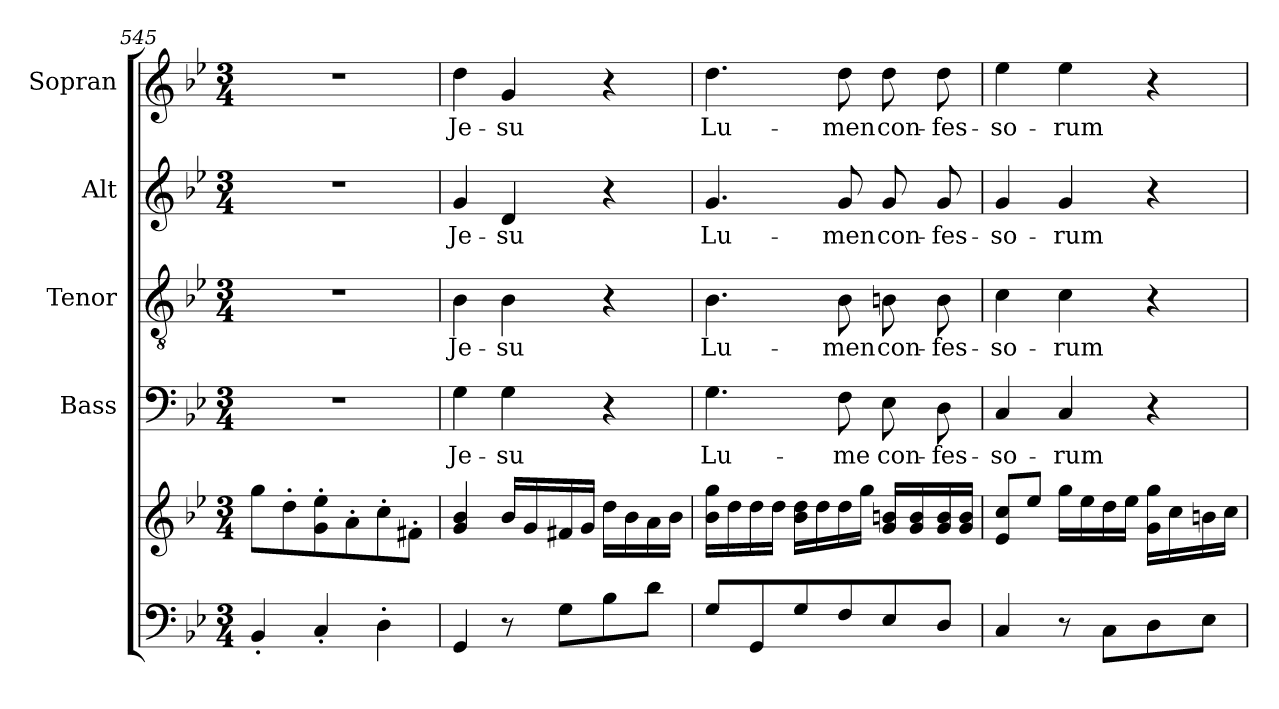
**kern	**kern	**kern	**text	**kern	**text	**kern	**text	**kern	**text
*part5	*part5	*part4	*part4	*part3	*part3	*part2	*part2	*part1	*part1
*staff6	*staff5	*staff4	*staff4	*staff3	*staff3	*staff2	*staff2	*staff1	*staff1
*	*	*I"Bass	*	*I"Tenor	*	*I"Alt	*	*I"Sopran	*
*	*	*I'B.	*	*I'T.	*	*I'A.	*	*I'S.	*
!!LO:LB:g=z
*clefF4	*clefG2	*clefF4	*	*clefGv2	*	*clefG2	*	*clefG2	*
*k[b-e-]	*k[b-e-]	*k[b-e-]	*	*k[b-e-]	*	*k[b-e-]	*	*k[b-e-]	*
*B-:	*B-:	*B-:	*	*B-:	*	*B-:	*	*B-:	*
*M3/4	*M3/4	*M3/4	*	*M3/4	*	*M3/4	*	*M3/4	*
=545	=545	=545	=545	=545	=545	=545	=545	=545	=545
4BB-'</	8gg\L	2.r	.	2.r	.	2.r	.	2.r	.
.	8dd'>\	.	.	.	.	.	.	.	.
4C'</	8g\'> 8ee-\'>	.	.	.	.	.	.	.	.
.	8a'>\	.	.	.	.	.	.	.	.
4D'>\	8cc'>\	.	.	.	.	.	.	.	.
.	8f#X'>\J	.	.	.	.	.	.	.	.
=546	=546	=546	=546	=546	=546	=546	=546	=546	=546
!	!	!	!LO:LY:b	!	!LO:LY:b	!	!LO:LY:b	!	!LO:LY:b
4GG/	4g/ 4b-/	4G\	Je-	4B-\	Je-	4g/	Je-	4dd\	Je-
!	!	!	!LO:LY:b	!	!LO:LY:b	!	!LO:LY:b	!	!LO:LY:b
8r	16b-/LL	4G\	-su	4B-\	-su	4d/	-su	4g/	-su
.	16g/	.	.	.	.	.	.	.	.
8G\L	16f#X/	.	.	.	.	.	.	.	.
.	16g/JJ	.	.	.	.	.	.	.	.
8B-\	16dd\LL	4r	.	4r	.	4r	.	4r	.
.	16b-\	.	.	.	.	.	.	.	.
8d\J	16a\	.	.	.	.	.	.	.	.
.	16b-\JJ	.	.	.	.	.	.	.	.
=547	=547	=547	=547	=547	=547	=547	=547	=547	=547
!	!	!	!LO:LY:b	!	!LO:LY:b	!	!LO:LY:b	!	!LO:LY:b
8G/L	16b-\ 16gg\LL	4.G\	Lu-	4.B-\	Lu-	4.g/	Lu-	4.dd\	Lu-
.	16dd\	.	.	.	.	.	.	.	.
8GG/	16dd\	.	.	.	.	.	.	.	.
.	16dd\JJ	.	.	.	.	.	.	.	.
8G/	16b-\ 16dd\LL	.	.	.	.	.	.	.	.
.	16dd\	.	.	.	.	.	.	.	.
!	!	!	!LO:LY:b	!	!LO:LY:b	!	!LO:LY:b	!	!LO:LY:b
8F/	16dd\	8F\	-me	8B-\	-men	8g/	-men	8dd\	-men
.	16gg\JJ	.	.	.	.	.	.	.	.
!	!	!	!LO:LY:b	!	!LO:LY:b	!	!LO:LY:b	!	!LO:LY:b
8E-/	16g/ 16bn/LL	8E-\	con-	8Bn\	con-	8g/	con-	8dd\	con-
.	16g/ 16b/	.	.	.	.	.	.	.	.
!	!	!	!LO:LY:b	!	!LO:LY:b	!	!LO:LY:b	!	!LO:LY:b
8D/J	16g/ 16b/	8D\	-fes-	8B\	-fes-	8g/	-fes-	8dd\	-fes-
.	16g/ 16b/JJ	.	.	.	.	.	.	.	.
=548	=548	=548	=548	=548	=548	=548	=548	=548	=548
!	!	!	!LO:LY:b	!	!LO:LY:b	!	!LO:LY:b	!	!LO:LY:b
4C/	8e-/ 8cc/L	4C/	-so-	4c\	-so-	4g/	-so-	4ee-\	-so-
.	8ee-/J	.	.	.	.	.	.	.	.
!	!	!	!LO:LY:b	!	!LO:LY:b	!	!LO:LY:b	!	!LO:LY:b
8r	16gg\LL	4C/	-rum	4c\	-rum	4g/	-rum	4ee-\	-rum
.	16ee-\	.	.	.	.	.	.	.	.
8C\L	16dd\	.	.	.	.	.	.	.	.
.	16ee-\JJ	.	.	.	.	.	.	.	.
8D\	16g\ 16gg\LL	4r	.	4r	.	4r	.	4r	.
.	16cc\	.	.	.	.	.	.	.	.
8E-\J	16bn\	.	.	.	.	.	.	.	.
.	16cc\JJ	.	.	.	.	.	.	.	.
=	=	=	=	=	=	=	=	=	=
*-	*-	*-	*-	*-	*-	*-	*-	*-	*-
